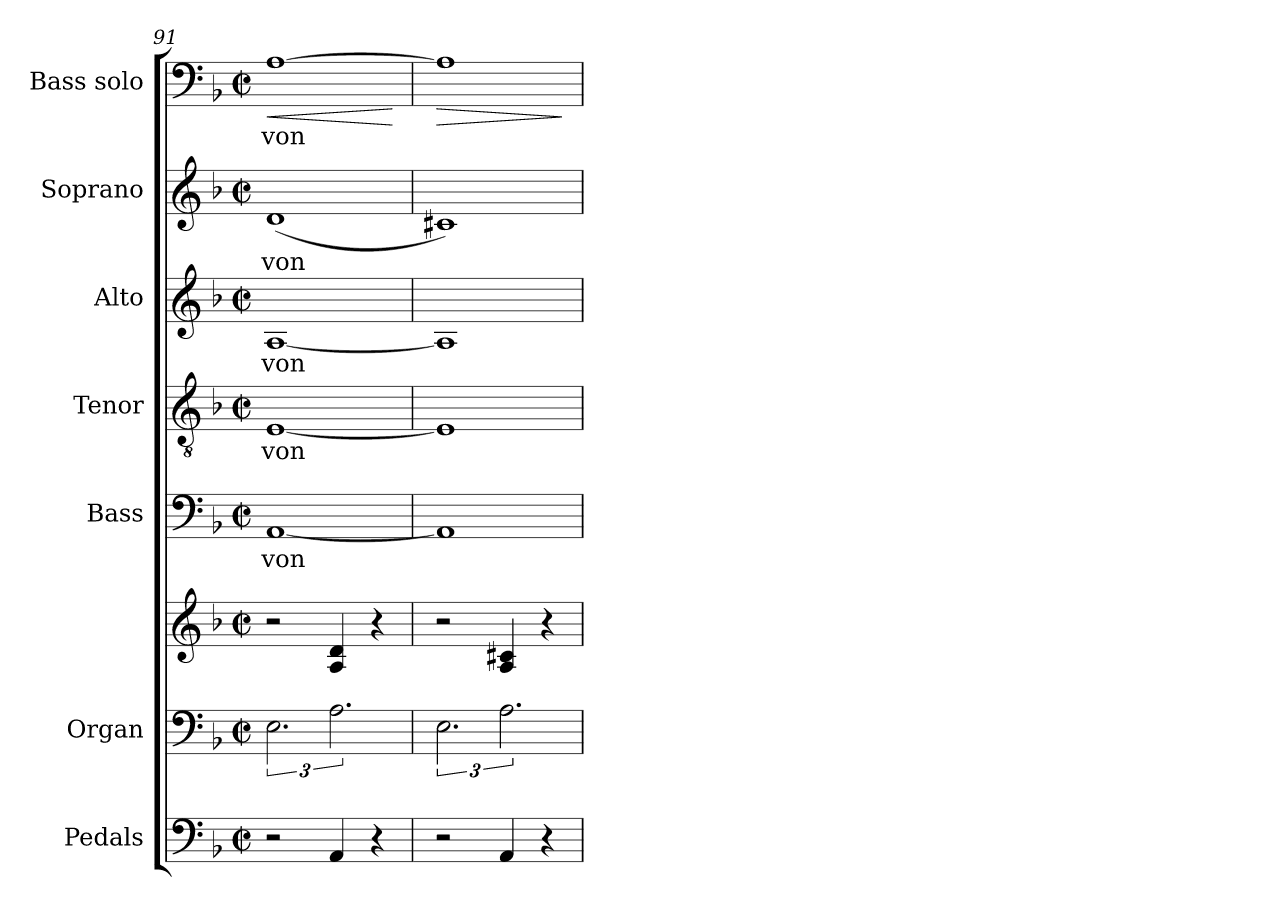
**kern	**kern	**kern	**kern	**text	**kern	**text	**kern	**text	**kern	**text	**kern	**text	**dynam
*part7	*part6	*part6	*part5	*part5	*part4	*part4	*part3	*part3	*part2	*part2	*part1	*part1	*part1
*staff8	*staff7	*staff6	*staff5	*staff5	*staff4	*staff4	*staff3	*staff3	*staff2	*staff2	*staff1	*staff1	*staff1
*I"Pedals	*I"Organ	*	*I"Bass	*	*I"Tenor	*	*I"Alto	*	*I"Soprano	*	*I"Bass solo	*	*
*I'Ped.	*I'Org.	*	*I'B.	*	*I'T.	*	*I'A.	*	*I'S.	*	*	*	*
*clefF4	*clefF4	*clefG2	*clefF4	*	*clefGv2	*	*clefG2	*	*clefG2	*	*clefF4	*	*
*	*	*	*	*	*ITrd7c12	*	*	*	*	*	*	*	*
*k[b-]	*k[b-]	*k[b-]	*k[b-]	*	*k[b-]	*	*k[b-]	*	*k[b-]	*	*k[b-]	*	*
*d:	*d:	*d:	*d:	*	*d:	*	*d:	*	*d:	*	*d:	*	*
*M2/2	*M2/2	*M2/2	*M2/2	*	*M2/2	*	*M2/2	*	*M2/2	*	*M2/2	*	*
*met(c|)	*met(c|)	*met(c|)	*met(c|)	*	*met(c|)	*	*met(c|)	*	*met(c|)	*	*met(c|)	*	*
=91	=91	=91	=91	=91	=91	=91	=91	=91	=91	=91	=91	=91	=91
!	!	!	!	!LO:LY:b:color=#000000	!	!	!	!	!	!	!	!	!
!	!	!	!	!	!	!LO:LY:b:color=#000000	!	!	!	!	!	!	!
!	!	!	!	!	!	!	!	!LO:LY:b:color=#000000	!	!	!	!	!
!	!	!	!	!	!	!	!	!	!	!LO:LY:b:color=#000000	!	!	!
!	!	!	!	!	!	!	!	!	!	!	!	!LO:LY:b:color=#000000	!LO:HP:b
2r	3.Ei	2r	[1AAi	-von	[1EEi	-von	[1Ai	-von	(1di	-von	[1Ai	-von	<
4AAi/	3.Ai	4Ai/ 4di	.	.	.	.	.	.	.	.	.	.	.
4r	.	4r	.	.	.	.	.	.	.	.	.	.	.
.	.	.	.	.	.	.	.	.	.	.	.	.	[
=92	=92	=92	=92	=92	=92	=92	=92	=92	=92	=92	=92	=92	=92
!	!	!	!	!	!	!	!	!	!	!	!	!	!LO:HP:b
2r	3.Ei	2r	1AAi]	.	1EEi]	.	1Ai]	.	1c#Xi)	.	1Ai]	.	>
4AAi/	3.Ai	4Ai/ 4c#Xi	.	.	.	.	.	.	.	.	.	.	.
4r	.	4r	.	.	.	.	.	.	.	.	.	.	.
.	.	.	.	.	.	.	.	.	.	.	.	.	]
=	=	=	=	=	=	=	=	=	=	=	=	=	=
*-	*-	*-	*-	*-	*-	*-	*-	*-	*-	*-	*-	*-	*-
